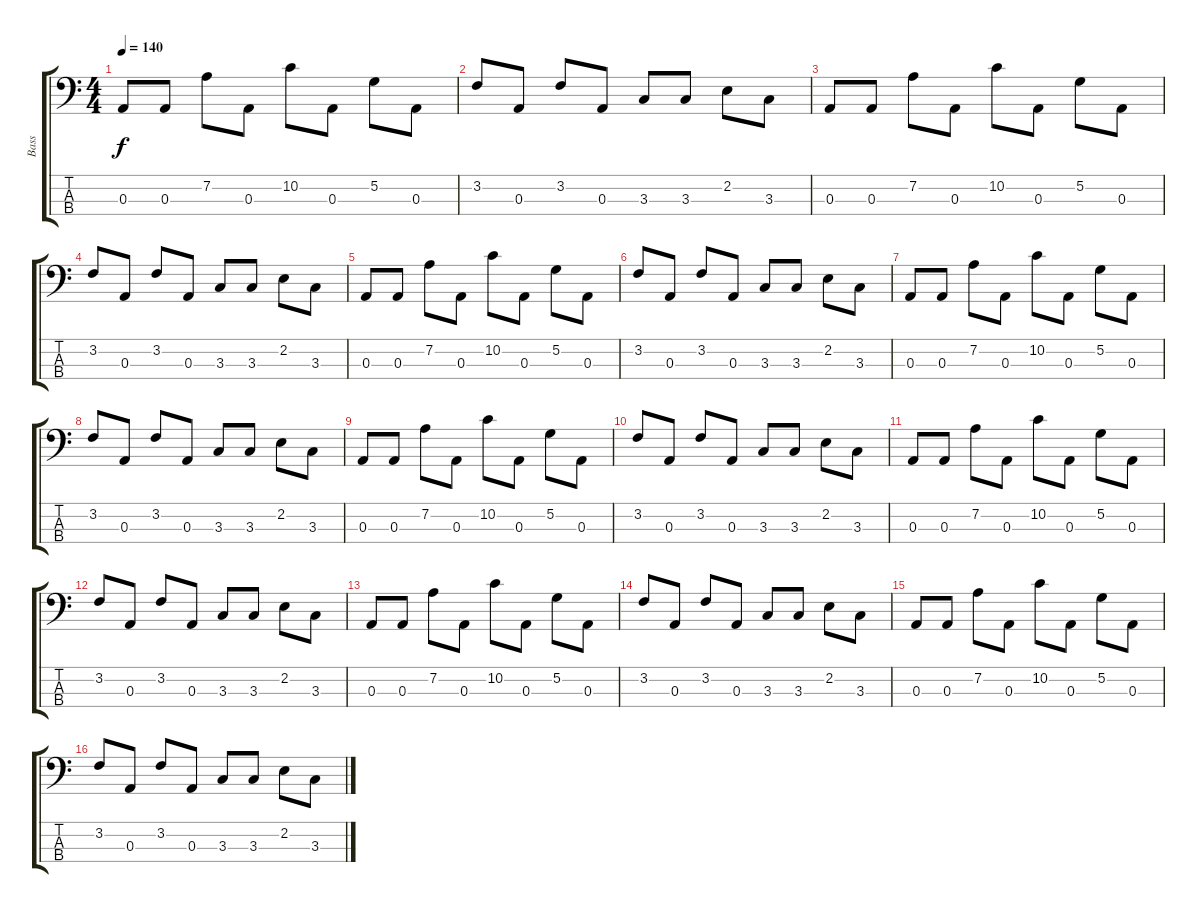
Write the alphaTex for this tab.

\track ("Bass" "Bass") {instrument electricbassfinger}
\staff {score tabs}
\tuning (G2 D2 A1 E1) {hide}
\ts (4 4)
\tempo 140
\clef f4
\ks c
0.3.8{dy f} 0.3.8 7.2.8 0.3.8 10.2.8 0.3.8 5.2.8 0.3.8 |
3.2.8 0.3.8 3.2.8 0.3.8 3.3.8 3.3.8 2.2.8 3.3.8 |
0.3.8 0.3.8 7.2.8 0.3.8 10.2.8 0.3.8 5.2.8 0.3.8 |
3.2.8 0.3.8 3.2.8 0.3.8 3.3.8 3.3.8 2.2.8 3.3.8 |
0.3.8 0.3.8 7.2.8 0.3.8 10.2.8 0.3.8 5.2.8 0.3.8 |
3.2.8 0.3.8 3.2.8 0.3.8 3.3.8 3.3.8 2.2.8 3.3.8 |
0.3.8 0.3.8 7.2.8 0.3.8 10.2.8 0.3.8 5.2.8 0.3.8 |
3.2.8 0.3.8 3.2.8 0.3.8 3.3.8 3.3.8 2.2.8 3.3.8 |
0.3.8 0.3.8 7.2.8 0.3.8 10.2.8 0.3.8 5.2.8 0.3.8 |
3.2.8 0.3.8 3.2.8 0.3.8 3.3.8 3.3.8 2.2.8 3.3.8 |
0.3.8 0.3.8 7.2.8 0.3.8 10.2.8 0.3.8 5.2.8 0.3.8 |
3.2.8 0.3.8 3.2.8 0.3.8 3.3.8 3.3.8 2.2.8 3.3.8 |
0.3.8 0.3.8 7.2.8 0.3.8 10.2.8 0.3.8 5.2.8 0.3.8 |
3.2.8 0.3.8 3.2.8 0.3.8 3.3.8 3.3.8 2.2.8 3.3.8 |
0.3.8 0.3.8 7.2.8 0.3.8 10.2.8 0.3.8 5.2.8 0.3.8 |
3.2.8 0.3.8 3.2.8 0.3.8 3.3.8 3.3.8 2.2.8 3.3.8
